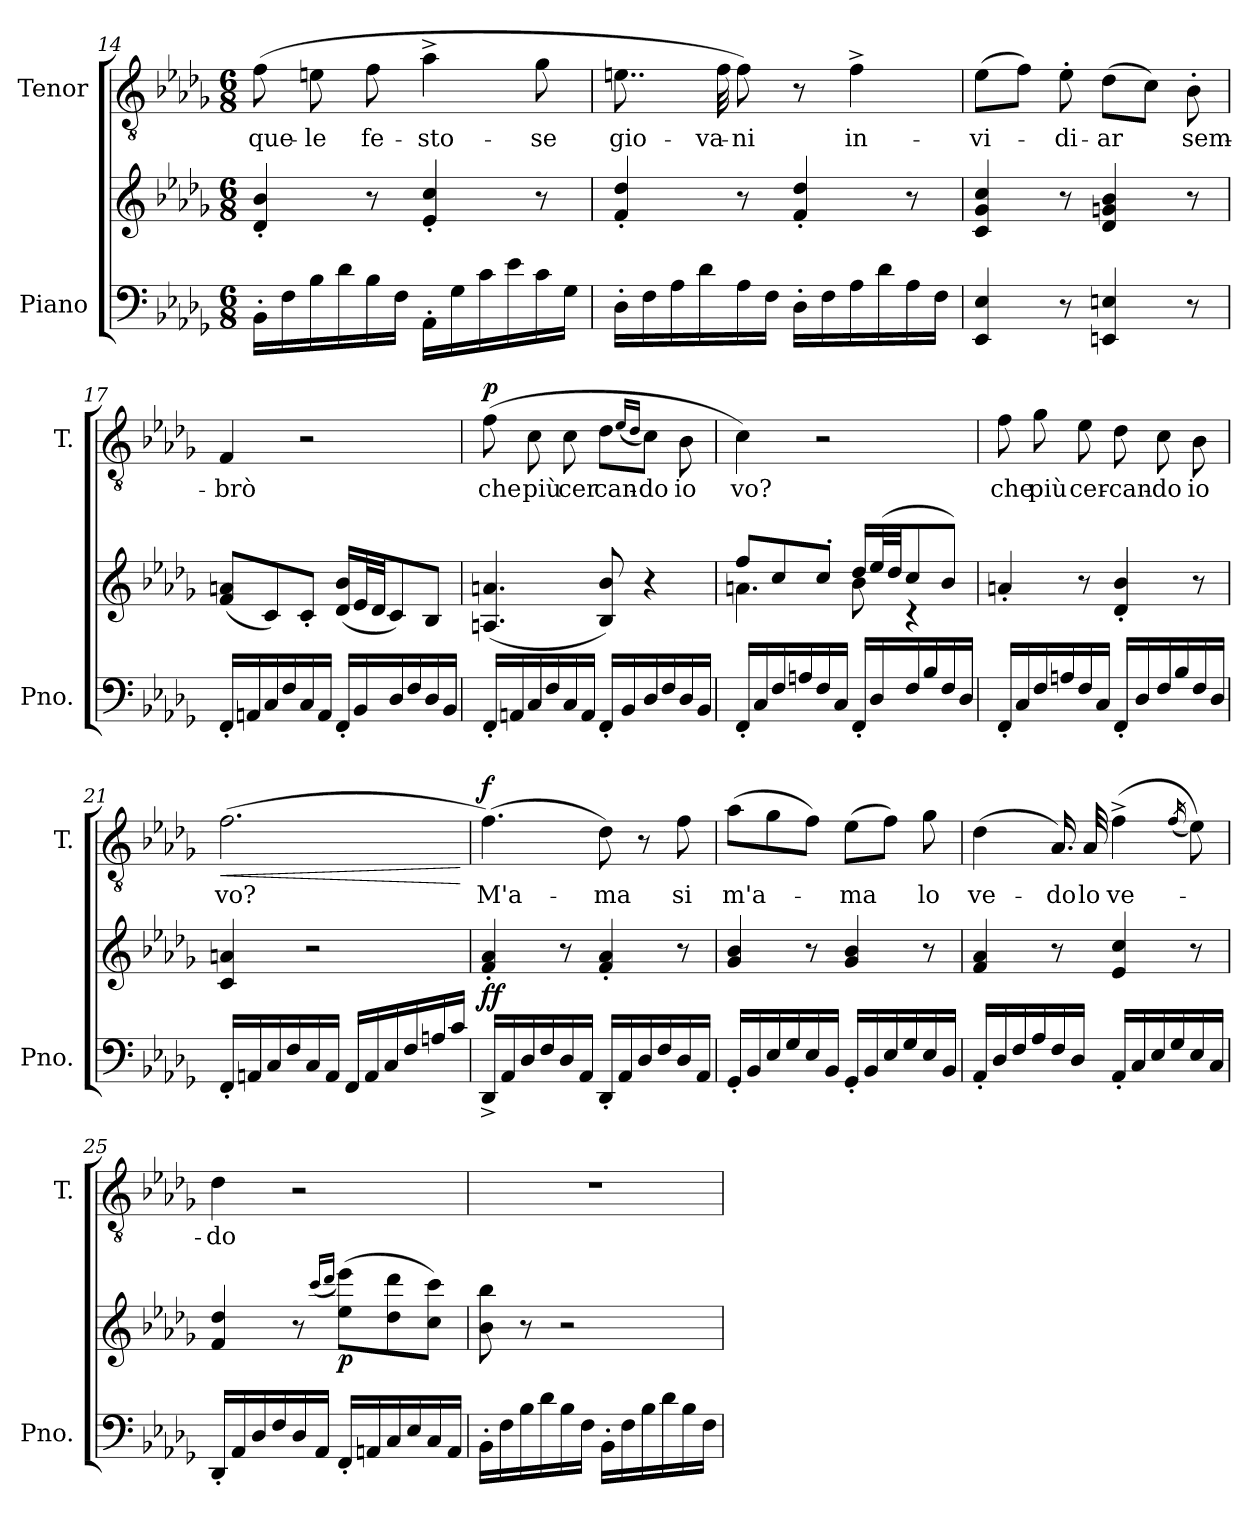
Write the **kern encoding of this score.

**kern	**kern	**dynam	**kern	**text	**dynam
*part2	*part2	*part2	*part1	*part1	*part1
*staff3	*staff2	*staff2/3	*staff1	*staff1	*staff1
*I"Piano	*	*	*I"Tenor	*	*
*I'Pno.	*	*	*I'T.	*	*
*clefF4	*clefG2	*	*clefGv2	*	*
*k[b-e-a-d-g-]	*k[b-e-a-d-g-]	*	*k[b-e-a-d-g-]	*	*
*M6/8	*M6/8	*	*M6/8	*	*
=14	=14	=14	=14	=14	=14
16BB-'\LL	4d-/' 4b-/'	.	(8f\	que-	.
16F\	.	.	.	.	.
16B-\	.	.	8en\	-le	.
16d-\	.	.	.	.	.
16B-\	8r	.	8f\	fe-	.
16F\JJ	.	.	.	.	.
16AA-'\LL	4e-/' 4cc/'	.	4a-^\	-sto-	.
16G-\	.	.	.	.	.
16c\	.	.	.	.	.
16e-\	.	.	.	.	.
16c\	8r	.	8g-\	-se	.
16G-\JJ	.	.	.	.	.
=15	=15	=15	=15	=15	=15
16D-'\LL	4f/' 4dd-/'	.	8..en\	gio-	.
16F\	.	.	.	.	.
16A-\	.	.	.	.	.
16d-\	.	.	.	.	.
.	.	.	32f\	-va-	.
16A-\	8r	.	8f\)	-ni	.
16F\JJ	.	.	.	.	.
16D-'\LL	4f/' 4dd-/'	.	8r	.	.
16F\	.	.	.	.	.
16A-\	.	.	4f^\	in-	.
16d-\	.	.	.	.	.
16A-\	8r	.	.	.	.
16F\JJ	.	.	.	.	.
!!LO:LB:g=z
=16	=16	=16	=16	=16	=16
4EE-/ 4E-/	4c/ 4g-/ 4cc/	.	(8e-\L	-vi-	.
.	.	.	8f\J)	.	.
8r	8r	.	8e-'\	-di-	.
4EEn/ 4En/	4d-/ 4gn/ 4b-/	.	(8d-\L	-ar	.
.	.	.	8c\J)	.	.
8r	8r	.	8B-'\	sem-	.
=17	=17	=17	=17	=17	=17
16FF'/LL	(8f/ 8an/L	.	4F/	-brò	.
16AAn/	.	.	.	.	.
16C/	8c/)	.	.	.	.
16F/	.	.	.	.	.
16C/	8c'/J	.	2r	.	.
16AA/JJ	.	.	.	.	.
16FF'/LL	(16d-/ 16b-/LL	.	.	.	.
16BB-/	32e-/L	.	.	.	.
.	32d-/JJ	.	.	.	.
16D-/	8c/)	.	.	.	.
16F/	.	.	.	.	.
16D-/	8B-/J	.	.	.	.
16BB-/JJ	.	.	.	.	.
=18	=18	=18	=18	=18	=18
!	!	!	!	!	!LO:DY:a
16FF'/LL	(4.An/ 4.an/	.	(8f\	che	p
16AAn/	.	.	.	.	.
16C/	.	.	8c\	più	.
16F/	.	.	.	.	.
16C/	.	.	8c\	cer	.
16AA/JJ	.	.	.	.	.
16FF'/LL	8B-/ 8b-/)	.	8d-\L	can-	.
16BB-/	.	.	.	.	.
.	.	.	(16qe-/LL	.	.
.	.	.	16qd-/JJ	.	.
16D-/	4r	.	8c\J)	-do	.
16F/	.	.	.	.	.
16D-/	.	.	8B-\	io	.
16BB-/JJ	.	.	.	.	.
!!LO:PB:g=z
=19	=19	=19	=19	=19	=19
*	*^	*	*	*	*
16FF'/LL	8ff/L	4.an\	.	4c\)	vo?	.
16C/	.	.	.	.	.	.
16F/	8cc/	.	.	.	.	.
16An/	.	.	.	.	.	.
16F/	8cc'/J	.	.	2r	.	.
16C/JJ	.	.	.	.	.	.
16FF'/LL	16dd-/LL	8b-\	.	.	.	.
16D-/	(32ee-/L	.	.	.	.	.
.	32dd-/JJ	.	.	.	.	.
16F/	8cc/	4r	.	.	.	.
16B-/	.	.	.	.	.	.
16F/	8b-/J)	.	.	.	.	.
16D-/JJ	.	.	.	.	.	.
*	*v	*v	*	*	*	*
=20	=20	=20	=20	=20	=20
16FF'/LL	4an'/	.	8f\	che	.
16C/	.	.	.	.	.
16F/	.	.	8g-\	più	.
16An/	.	.	.	.	.
16F/	8r	.	8e-\	cer-	.
16C/JJ	.	.	.	.	.
16FF'/LL	4d-/' 4b-/'	.	8d-\	-can-	.
16D-/	.	.	.	.	.
16F/	.	.	8c\	-do	.
16B-/	.	.	.	.	.
16F/	8r	.	8B-\	io	.
16D-/JJ	.	.	.	.	.
=21	=21	=21	=21	=21	=21
!	!	!	!	!	!LO:HP:b
16FF'/LL	4c/ 4an/	.	(2.f\	vo?	<
16AAn/	.	.	.	.	.
16C/	.	.	.	.	.
16F/	.	.	.	.	.
16C/	2r	.	.	.	.
16AA/JJ	.	.	.	.	.
16FF/LL	.	.	.	.	.
16AA/	.	.	.	.	.
16C/	.	.	.	.	.
16F/	.	.	.	.	.
16An/	.	.	.	.	.
16c/JJ	.	.	.	.	.
.	.	.	.	.	[
!!LO:LB:g=z
=22	=22	=22	=22	=22	=22
!	!	!LO:DY:b	!	!	!LO:DY:a
16DD-^/LL	4f/' 4a-/'	ff	(4.f\)	M'a-	f
16AA-/	.	.	.	.	.
16D-/	.	.	.	.	.
16F/	.	.	.	.	.
16D-/	8r	.	.	.	.
16AA-/JJ	.	.	.	.	.
16DD-'/LL	4f/' 4a-/'	.	8d-\)	-ma	.
16AA-/	.	.	.	.	.
16D-/	.	.	8r	.	.
16F/	.	.	.	.	.
16D-/	8r	.	8f\	si	.
16AA-/JJ	.	.	.	.	.
=23	=23	=23	=23	=23	=23
16GG-'/LL	4g-/ 4b-/	.	(8a-\L	m'a-	.
16BB-/	.	.	.	.	.
16E-/	.	.	8g-\	.	.
16G-/	.	.	.	.	.
16E-/	8r	.	8f\J)	.	.
16BB-/JJ	.	.	.	.	.
16GG-'/LL	4g-/ 4b-/	.	(8e-\L	-ma	.
16BB-/	.	.	.	.	.
16E-/	.	.	8f\J)	.	.
16G-/	.	.	.	.	.
16E-/	8r	.	8g-\	lo	.
16BB-/JJ	.	.	.	.	.
=24	=24	=24	=24	=24	=24
16AA-'/LL	4f/ 4a-/	.	(4d-\	ve-	.
16D-/	.	.	.	.	.
16F/	.	.	.	.	.
16A-/	.	.	.	.	.
16F/	8r	.	16.A-/)	-do	.
16D-/JJ	.	.	.	.	.
.	.	.	32A-/	lo	.
16AA-'/LL	4e-/ 4cc/	.	(4f^\	ve-	.
16C/	.	.	.	.	.
16E-/	.	.	.	.	.
16G-/	.	.	.	.	.
.	.	.	(16qf/	.	.
16E-/	8r	.	8e-\))	.	.
16C/JJ	.	.	.	.	.
!!LO:LB:g=z
=25	=25	=25	=25	=25	=25
16DD-'/LL	4f/ 4dd-/	.	4d-\	-do	.
16AA-/	.	.	.	.	.
16D-/	.	.	.	.	.
16F/	.	.	.	.	.
16D-/	8r	.	2r	.	.
16AA-/JJ	.	.	.	.	.
.	(16qccc/LL	.	.	.	.
.	16qddd-/JJ	.	.	.	.
!	!	!LO:DY:b	!	!	!
16FF'/LL	(8ee-\ 8eee-\L)	p	.	.	.
16AAn/	.	.	.	.	.
16C/	8dd-\ 8ddd-\	.	.	.	.
16E-/	.	.	.	.	.
16C/	8cc\ 8ccc\J)	.	.	.	.
16AA/JJ	.	.	.	.	.
=26	=26	=26	=26	=26	=26
16BB-'\LL	8b-\ 8bb-\	.	2.r	.	.
16F\	.	.	.	.	.
16B-\	8r	.	.	.	.
16d-\	.	.	.	.	.
16B-\	2r	.	.	.	.
16F\JJ	.	.	.	.	.
16BB-'\LL	.	.	.	.	.
16F\	.	.	.	.	.
16B-\	.	.	.	.	.
16d-\	.	.	.	.	.
16B-\	.	.	.	.	.
16F\JJ	.	.	.	.	.
=	=	=	=	=	=
*-	*-	*-	*-	*-	*-
